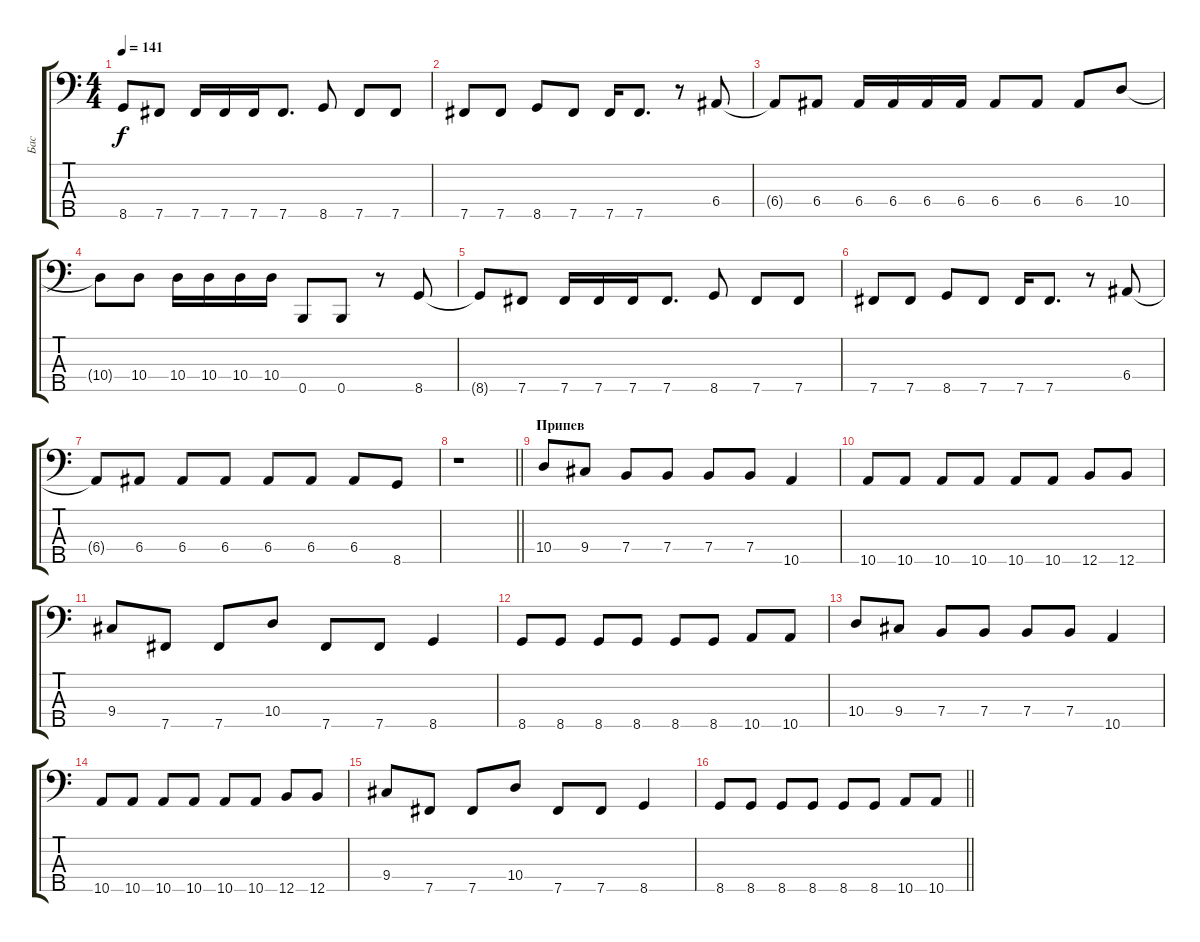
\track ("Бас" "Бас") {instrument electricbassfinger}
\staff {score tabs}
\tuning (G2 D2 A1 E1 B0) {hide}
\ts (4 4)
\section ("" "")
\tempo 141
\clef f4
\ks c
8.5.8{dy f} 7.5.8 7.5.16 7.5.16 7.5.16 7.5.8{d} 8.5.8 7.5.8 7.5.8 |
7.5.8 7.5.8 8.5.8 7.5.8 7.5.16 7.5.8{d} r.8 6.4.8 |
6.4{t}.8 6.4.8 6.4.16 6.4.16 6.4.16 6.4.16 6.4.8 6.4.8 6.4.8 10.4.8 |
10.4{t}.8 10.4.8 10.4.16 10.4.16 10.4.16 10.4.16 0.5.8 0.5.8 r.8 8.5.8 |
8.5{t}.8 7.5.8 7.5.16 7.5.16 7.5.16 7.5.8{d} 8.5.8 7.5.8 7.5.8 |
7.5.8 7.5.8 8.5.8 7.5.8 7.5.16 7.5.8{d} r.8 6.4.8 |
6.4{t}.8 6.4.8 6.4.8 6.4.8 6.4.8 6.4.8 6.4.8 8.5.8 |
\barLineRight lightlight
r.1 |
\section ("" "Припев")
10.4.8 9.4.8 7.4.8 7.4.8 7.4.8 7.4.8 10.5.4 |
10.5.8 10.5.8 10.5.8 10.5.8 10.5.8 10.5.8 12.5.8 12.5.8 |
9.4.8 7.5.8 7.5.8 10.4.8 7.5.8 7.5.8 8.5.4 |
8.5.8 8.5.8 8.5.8 8.5.8 8.5.8 8.5.8 10.5.8 10.5.8 |
10.4.8 9.4.8 7.4.8 7.4.8 7.4.8 7.4.8 10.5.4 |
10.5.8 10.5.8 10.5.8 10.5.8 10.5.8 10.5.8 12.5.8 12.5.8 |
9.4.8 7.5.8 7.5.8 10.4.8 7.5.8 7.5.8 8.5.4 |
\barLineRight lightlight
8.5.8 8.5.8 8.5.8 8.5.8 8.5.8 8.5.8 10.5.8 10.5.8
